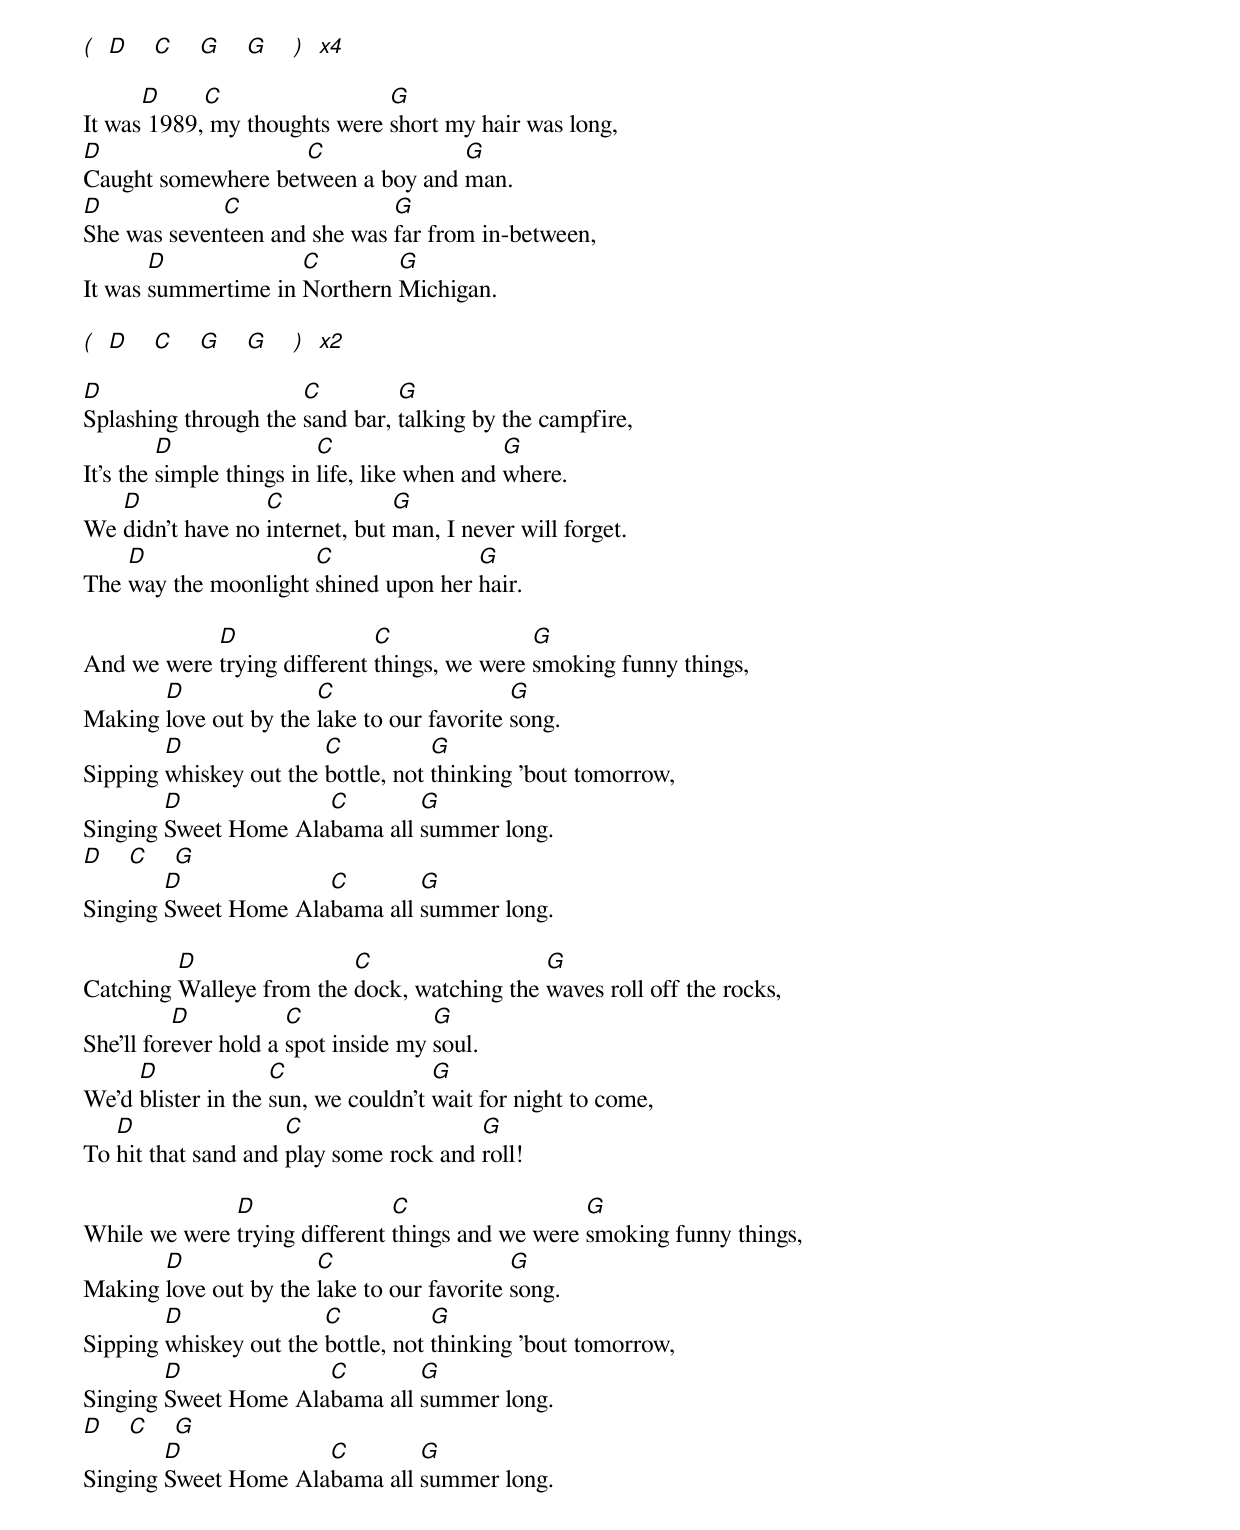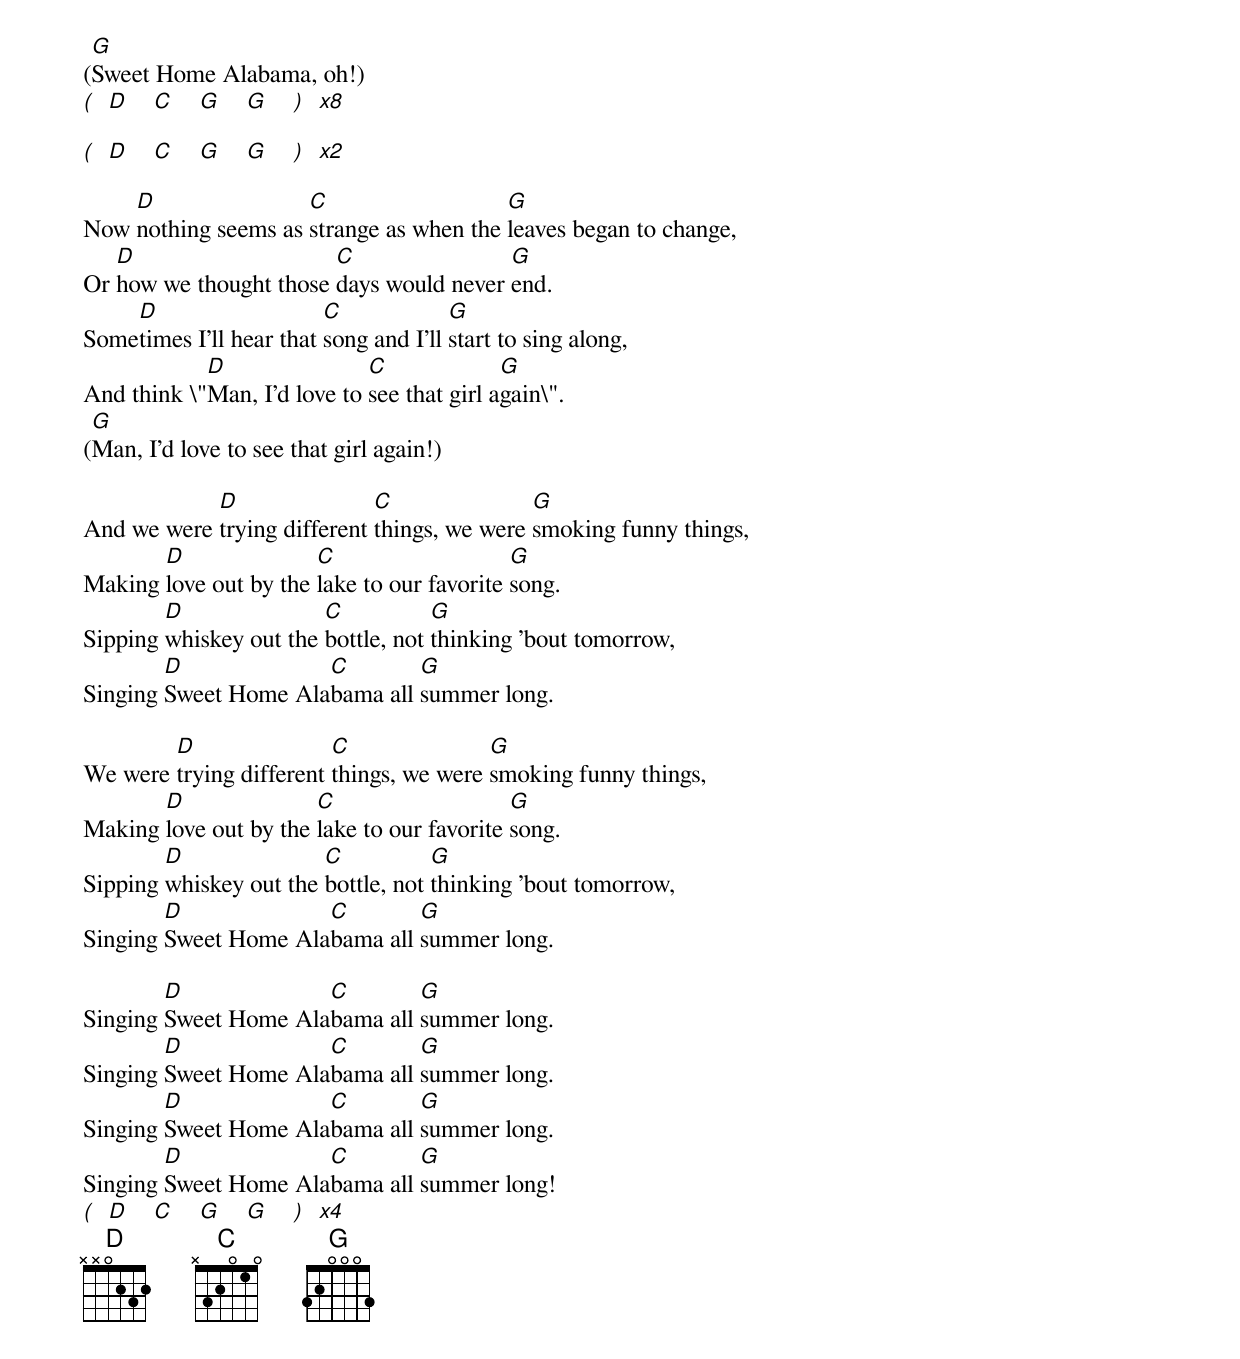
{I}
[(]  [D]    [C]    [G]    [G]    [)]  [x4]

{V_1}
It was[D] 1989,[C] my thoughts were [G]short my hair was long,
[D]Caught somewhere bet[C]ween a boy and [G]man.
[D]She was seven[C]teen and she was [G]far from in-between,
It was [D]summertime in [C]Northern [G]Michigan.

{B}
[(]  [D]    [C]    [G]    [G]    [)]  [x2]

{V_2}
[D]Splashing through the [C]sand bar, [G]talking by the campfire,
It's the [D]simple things in [C]life, like when and [G]where.
We [D]didn't have no [C]internet, but [G]man, I never will forget.
The [D]way the moonlight [C]shined upon her [G]hair.

{C}
And we were [D]trying different [C]things, we were [G]smoking funny things,
Making [D]love out by the [C]lake to our favorite [G]song.
Sipping [D]whiskey out the [C]bottle, not [G]thinking 'bout tomorrow,
Singing [D]Sweet Home Ala[C]bama all [G]summer long.
[D]    [C]    [G]
Singing [D]Sweet Home Ala[C]bama all [G]summer long.

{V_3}
Catching [D]Walleye from the [C]dock, watching the [G]waves roll off the rocks,
She'll for[D]ever hold a [C]spot inside my [G]soul.
We'd [D]blister in the [C]sun, we couldn't [G]wait for night to come,
To [D]hit that sand and [C]play some rock and [G]roll!

{C}
While we were [D]trying different [C]things and we were [G]smoking funny things,
Making [D]love out by the [C]lake to our favorite [G]song.
Sipping [D]whiskey out the [C]bottle, not [G]thinking 'bout tomorrow,
Singing [D]Sweet Home Ala[C]bama all [G]summer long.
[D]    [C]    [G]
Singing [D]Sweet Home Ala[C]bama all [G]summer long.

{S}
([G]Sweet Home Alabama, oh!)
[(]  [D]    [C]    [G]    [G]    [)]  [x8]

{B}
[(]  [D]    [C]    [G]    [G]    [)]  [x2]

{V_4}
Now [D]nothing seems as [C]strange as when the [G]leaves began to change,
Or [D]how we thought those [C]days would never [G]end.
Some[D]times I'll hear that [C]song and I'll [G]start to sing along,
And think \"[D]Man, I'd love to [C]see that girl a[G]gain\".
([G]Man, I'd love to see that girl again!)

{C}
And we were [D]trying different [C]things, we were [G]smoking funny things,
Making [D]love out by the [C]lake to our favorite [G]song.
Sipping [D]whiskey out the [C]bottle, not [G]thinking 'bout tomorrow,
Singing [D]Sweet Home Ala[C]bama all [G]summer long.

{C}
We were [D]trying different [C]things, we were [G]smoking funny things,
Making [D]love out by the [C]lake to our favorite [G]song.
Sipping [D]whiskey out the [C]bottle, not [G]thinking 'bout tomorrow,
Singing [D]Sweet Home Ala[C]bama all [G]summer long.

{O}
Singing [D]Sweet Home Ala[C]bama all [G]summer long.
Singing [D]Sweet Home Ala[C]bama all [G]summer long.
Singing [D]Sweet Home Ala[C]bama all [G]summer long.
Singing [D]Sweet Home Ala[C]bama all [G]summer long!
[(]  [D]    [C]    [G]    [G]    [)]  [x4]
